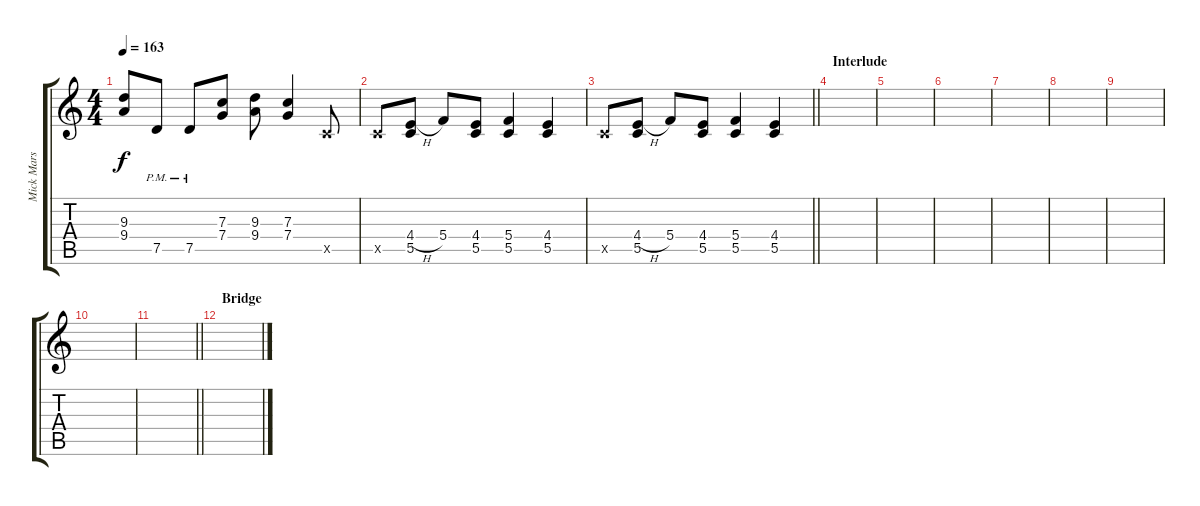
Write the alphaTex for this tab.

\track ("Mick Mars Solo" "Mick Mars ") {instrument distortionguitar}
\staff {score tabs}
\tuning (D4 A3 F3 C3 G2 D2) {hide}
\ts (4 4)
\tempo 163
\clef g2
\ks c
(9.3 9.4).8{dy f} 7.5{pm}.8 7.5{pm}.8 (7.3 7.4).8 (9.3 9.4).8 (7.3 7.4).4 5.5{x}.8 |
5.5{x}.8 (4.4{h} 5.5).8 5.4.8 (4.4 5.5).8 (5.4 5.5).4 (4.4 5.5).4 |
\barLineRight lightlight
5.5{x}.8 (4.4{h} 5.5).8 5.4.8 (4.4 5.5).8 (5.4 5.5).4 (4.4 5.5).4 |
\section ("" "Interlude")
|
|
|
|
|
|
|
\barLineRight lightlight
|
\section ("" "Bridge")
